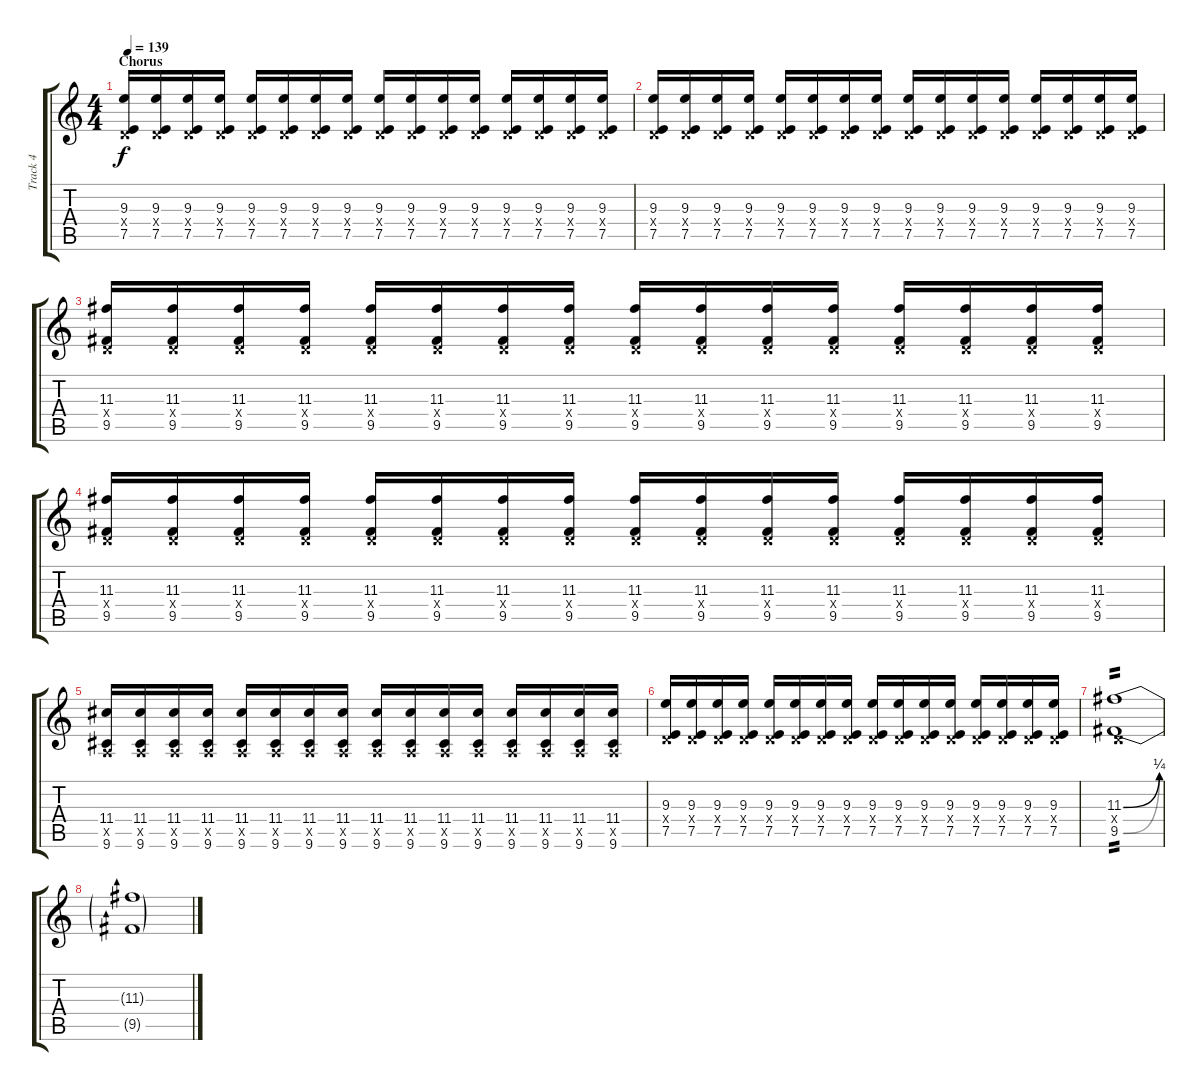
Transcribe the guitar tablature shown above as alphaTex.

\track ("Track 4" "Track 4") {instrument overdrivenguitar}
\staff {score tabs}
\tuning (E4 B3 G3 D3 A2 E2) {hide}
\ts (4 4)
\section ("" "Chorus")
\tempo 139
\clef g2
\ks c
(9.3 0.4{x} 7.5).16{dy f} (9.3 0.4{x} 7.5).16 (9.3 0.4{x} 7.5).16 (9.3 0.4{x} 7.5).16 (9.3 0.4{x} 7.5).16 (9.3 0.4{x} 7.5).16 (9.3 0.4{x} 7.5).16 (9.3 0.4{x} 7.5).16 (9.3 0.4{x} 7.5).16 (9.3 0.4{x} 7.5).16 (9.3 0.4{x} 7.5).16 (9.3 0.4{x} 7.5).16 (9.3 0.4{x} 7.5).16 (9.3 0.4{x} 7.5).16 (9.3 0.4{x} 7.5).16 (9.3 0.4{x} 7.5).16 |
(9.3 0.4{x} 7.5).16 (9.3 0.4{x} 7.5).16 (9.3 0.4{x} 7.5).16 (9.3 0.4{x} 7.5).16 (9.3 0.4{x} 7.5).16 (9.3 0.4{x} 7.5).16 (9.3 0.4{x} 7.5).16 (9.3 0.4{x} 7.5).16 (9.3 0.4{x} 7.5).16 (9.3 0.4{x} 7.5).16 (9.3 0.4{x} 7.5).16 (9.3 0.4{x} 7.5).16 (9.3 0.4{x} 7.5).16 (9.3 0.4{x} 7.5).16 (9.3 0.4{x} 7.5).16 (9.3 0.4{x} 7.5).16 |
(11.3 0.4{x} 9.5).16 (11.3 0.4{x} 9.5).16 (11.3 0.4{x} 9.5).16 (11.3 0.4{x} 9.5).16 (11.3 0.4{x} 9.5).16 (11.3 0.4{x} 9.5).16 (11.3 0.4{x} 9.5).16 (11.3 0.4{x} 9.5).16 (11.3 0.4{x} 9.5).16 (11.3 0.4{x} 9.5).16 (11.3 0.4{x} 9.5).16 (11.3 0.4{x} 9.5).16 (11.3 0.4{x} 9.5).16 (11.3 0.4{x} 9.5).16 (11.3 0.4{x} 9.5).16 (11.3 0.4{x} 9.5).16 |
(11.3 0.4{x} 9.5).16 (11.3 0.4{x} 9.5).16 (11.3 0.4{x} 9.5).16 (11.3 0.4{x} 9.5).16 (11.3 0.4{x} 9.5).16 (11.3 0.4{x} 9.5).16 (11.3 0.4{x} 9.5).16 (11.3 0.4{x} 9.5).16 (11.3 0.4{x} 9.5).16 (11.3 0.4{x} 9.5).16 (11.3 0.4{x} 9.5).16 (11.3 0.4{x} 9.5).16 (11.3 0.4{x} 9.5).16 (11.3 0.4{x} 9.5).16 (11.3 0.4{x} 9.5).16 (11.3 0.4{x} 9.5).16 |
(11.4 0.5{x} 9.6).16 (11.4 0.5{x} 9.6).16 (11.4 0.5{x} 9.6).16 (11.4 0.5{x} 9.6).16 (11.4 0.5{x} 9.6).16 (11.4 0.5{x} 9.6).16 (11.4 0.5{x} 9.6).16 (11.4 0.5{x} 9.6).16 (11.4 0.5{x} 9.6).16 (11.4 0.5{x} 9.6).16 (11.4 0.5{x} 9.6).16 (11.4 0.5{x} 9.6).16 (11.4 0.5{x} 9.6).16 (11.4 0.5{x} 9.6).16 (11.4 0.5{x} 9.6).16 (11.4 0.5{x} 9.6).16 |
(9.3 0.4{x} 7.5).16 (9.3 0.4{x} 7.5).16 (9.3 0.4{x} 7.5).16 (9.3 0.4{x} 7.5).16 (9.3 0.4{x} 7.5).16 (9.3 0.4{x} 7.5).16 (9.3 0.4{x} 7.5).16 (9.3 0.4{x} 7.5).16 (9.3 0.4{x} 7.5).16 (9.3 0.4{x} 7.5).16 (9.3 0.4{x} 7.5).16 (9.3 0.4{x} 7.5).16 (9.3 0.4{x} 7.5).16 (9.3 0.4{x} 7.5).16 (9.3 0.4{x} 7.5).16 (9.3 0.4{x} 7.5).16 |
(11.3{be (bend 0 0 60 1)} 0.4{x} 9.5{be (bend 0 0 60 1)}).1{tp 2} |
(11.3{t} 9.5{t}).1
